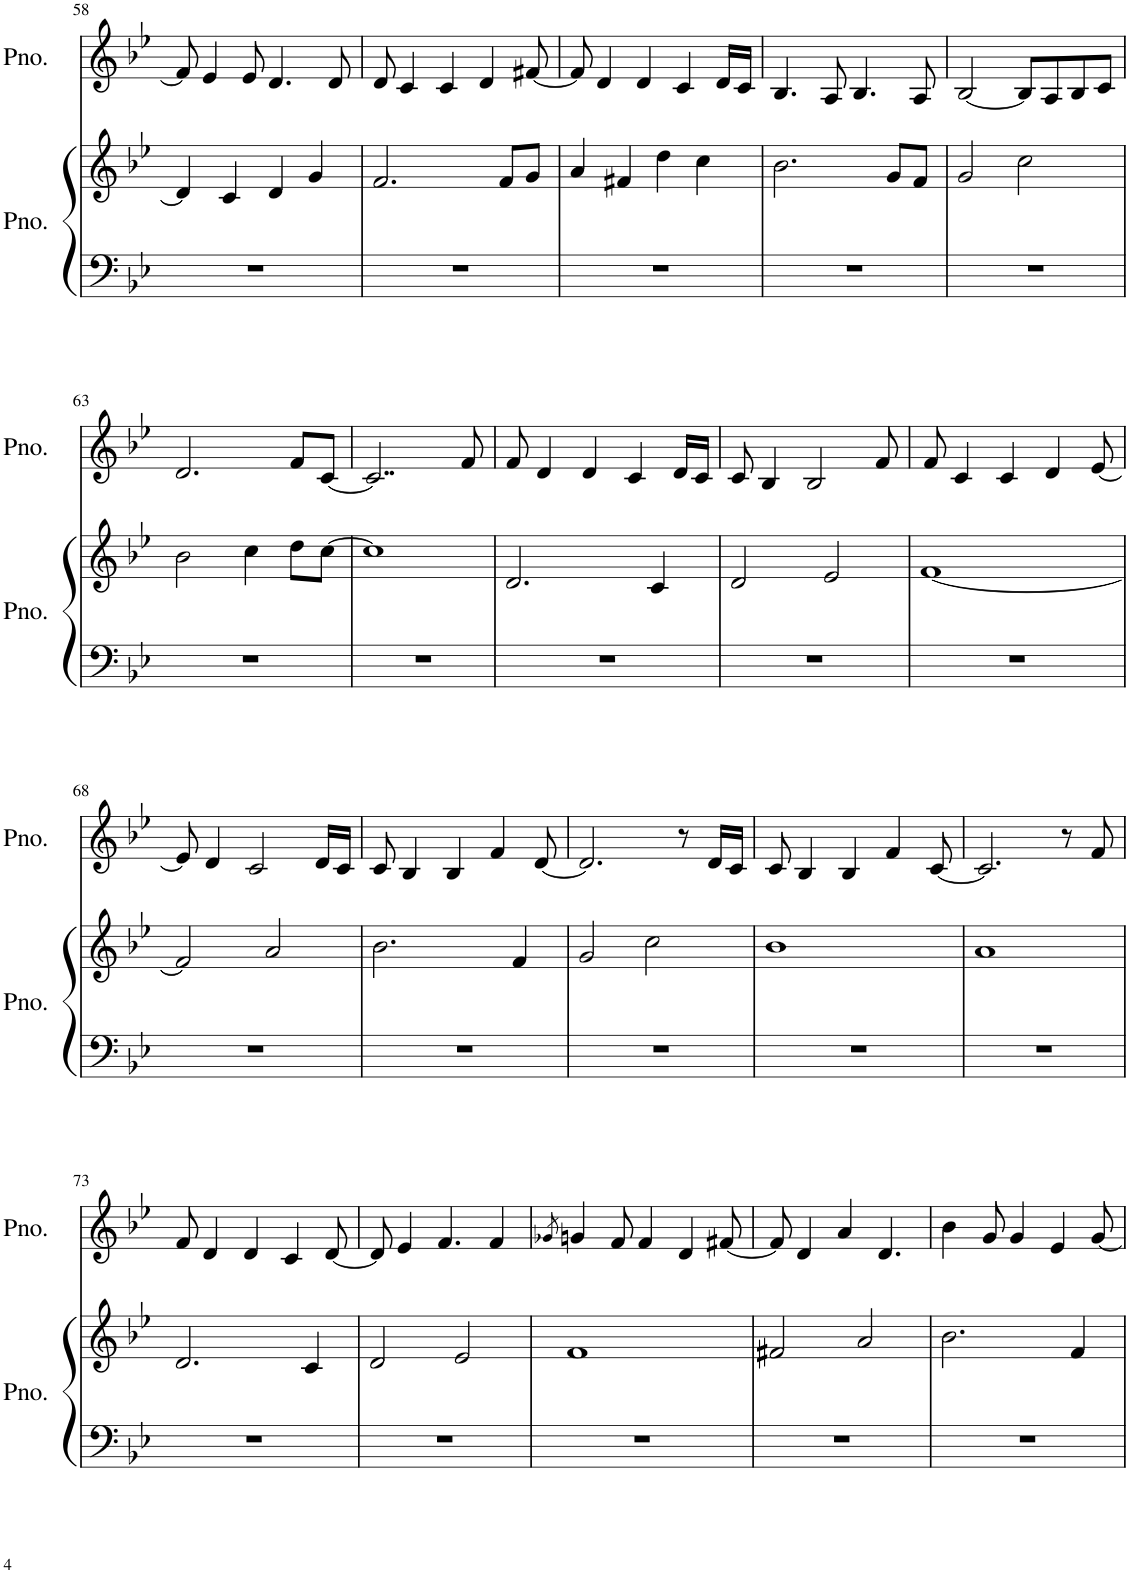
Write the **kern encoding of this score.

**kern	**kern	**kern
*part2	*part2	*part1
*staff3	*staff2	*staff1
*I"Piano	*	*I"Piano
*I'Pno.	*	*I'Pno.
!!LO:PB:g=z
*clefF4	*clefG2	*clefG2
*k[b-e-]	*k[b-e-]	*k[b-e-]
*M4/4	*M4/4	*M4/4
=58	=58	=58
1r	4d/]	8f/]
.	.	4e-/
.	4c/	.
.	.	8e-/
.	4d/	4.d/
.	4g/	.
.	.	8d/
=59	=59	=59
1r	2.f/	8d/
.	.	4c/
.	.	4c/
.	.	4d/
.	8f/L	.
.	8g/J	[8f#X/
=60	=60	=60
1r	4a/	8f#/]
.	.	4d/
.	4f#X/	.
.	.	4d/
.	4dd\	.
.	.	4c/
.	4cc\	.
.	.	16d/LL
.	.	16c/JJ
=61	=61	=61
1r	2.b-\	4.B-/
.	.	8A/
.	.	4.B-/
.	8g/L	.
.	8f/J	8A/
=62	=62	=62
1r	2g/	[2B-/
.	2cc\	8B-/L]
.	.	8A/
.	.	8B-/
.	.	8c/J
!!LO:LB:g=z
=63	=63	=63
1r	2b-\	2.d/
.	4cc\	.
.	8dd\L	8f/L
.	[8cc\J	[8c/J
=64	=64	=64
1r	1cc]	2..c/]
.	.	8f/
=65	=65	=65
1r	2.d/	8f/
.	.	4d/
.	.	4d/
.	.	4c/
.	4c/	.
.	.	16d/LL
.	.	16c/JJ
=66	=66	=66
1r	2d/	8c/
.	.	4B-/
.	.	2B-/
.	2e-/	.
.	.	8f/
=67	=67	=67
1r	[1f	8f/
.	.	4c/
.	.	4c/
.	.	4d/
.	.	[8e-/
!!LO:LB:g=z
=68	=68	=68
1r	2f/]	8e-/]
.	.	4d/
.	.	2c/
.	2a/	.
.	.	16d/LL
.	.	16c/JJ
=69	=69	=69
1r	2.b-\	8c/
.	.	4B-/
.	.	4B-/
.	.	4f/
.	4f/	.
.	.	[8d/
=70	=70	=70
1r	2g/	2.d/]
.	2cc\	.
.	.	8r
.	.	16d/LL
.	.	16c/JJ
=71	=71	=71
1r	1b-	8c/
.	.	4B-/
.	.	4B-/
.	.	4f/
.	.	[8c/
=72	=72	=72
1r	1a	2.c/]
.	.	8r
.	.	8f/
!!LO:LB:g=z
=73	=73	=73
1r	2.d/	8f/
.	.	4d/
.	.	4d/
.	.	4c/
.	4c/	.
.	.	[8d/
=74	=74	=74
1r	2d/	8d/]
.	.	4e-/
.	.	4.f/
.	2e-/	.
.	.	4f/
=75	=75	=75
.	.	8qg-X/
1r	1f	4gn/
.	.	8f/
.	.	4f/
.	.	4d/
.	.	[8f#X/
=76	=76	=76
1r	2f#X/	8f#/]
.	.	4d/
.	.	4a/
.	2a/	.
.	.	4.d/
=77	=77	=77
1r	2.b-\	4b-\
.	.	8g/
.	.	4g/
.	.	4e-/
.	4f/	.
.	.	[8g/
=	=	=
*-	*-	*-
